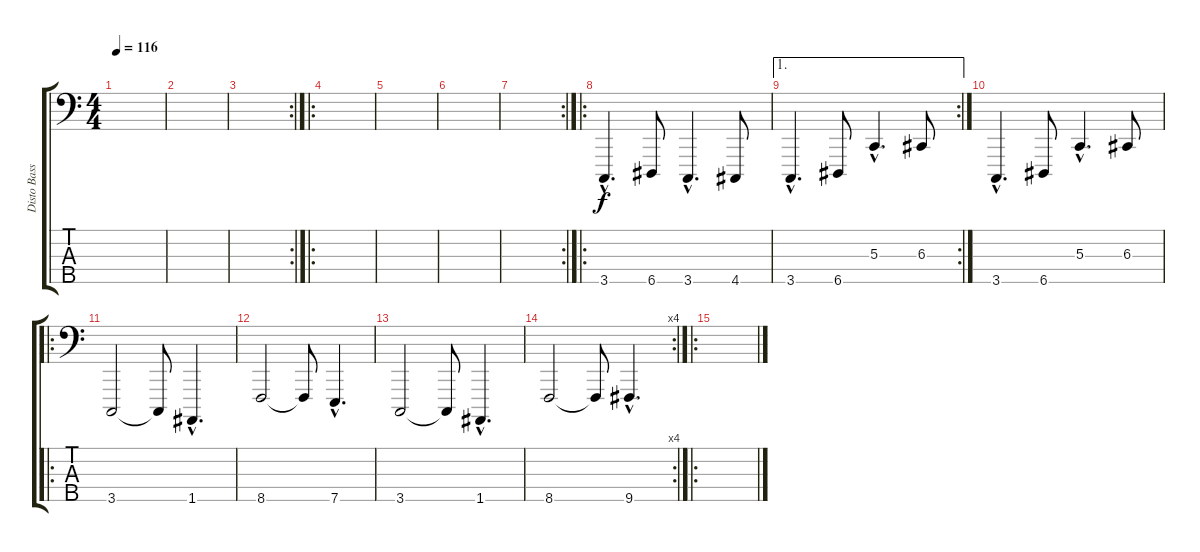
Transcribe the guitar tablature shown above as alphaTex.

\track ("Disto Basse" "Disto Bass") {instrument pad6metallic}
\staff {score tabs}
\tuning (F2 C2 G1 D1 A0) {hide}
\ts (4 4)
\tempo 116
\clef f4
\ks c
|
|
\rc 2
|
\ro
|
|
|
\rc 2
|
\ro
3.5{hac}.4{d} 6.5.8 3.5{hac}.4{d} 4.5.8 |
\ae 1
\rc 2
3.5{hac}.4{d} 6.5.8 5.3{hac}.4{d} 6.3.8 |
3.5{hac}.4{d} 6.5.8 5.3{hac}.4{d} 6.3.8 |
\ro
3.5.2 3.5{t}.8 1.5{hac}.4{d} |
8.5.2 8.5{t}.8 7.5{hac}.4{d} |
3.5.2 3.5{t}.8 1.5{hac}.4{d} |
\rc 4
8.5.2 8.5{t}.8 9.5{hac}.4{d} |
\ro
